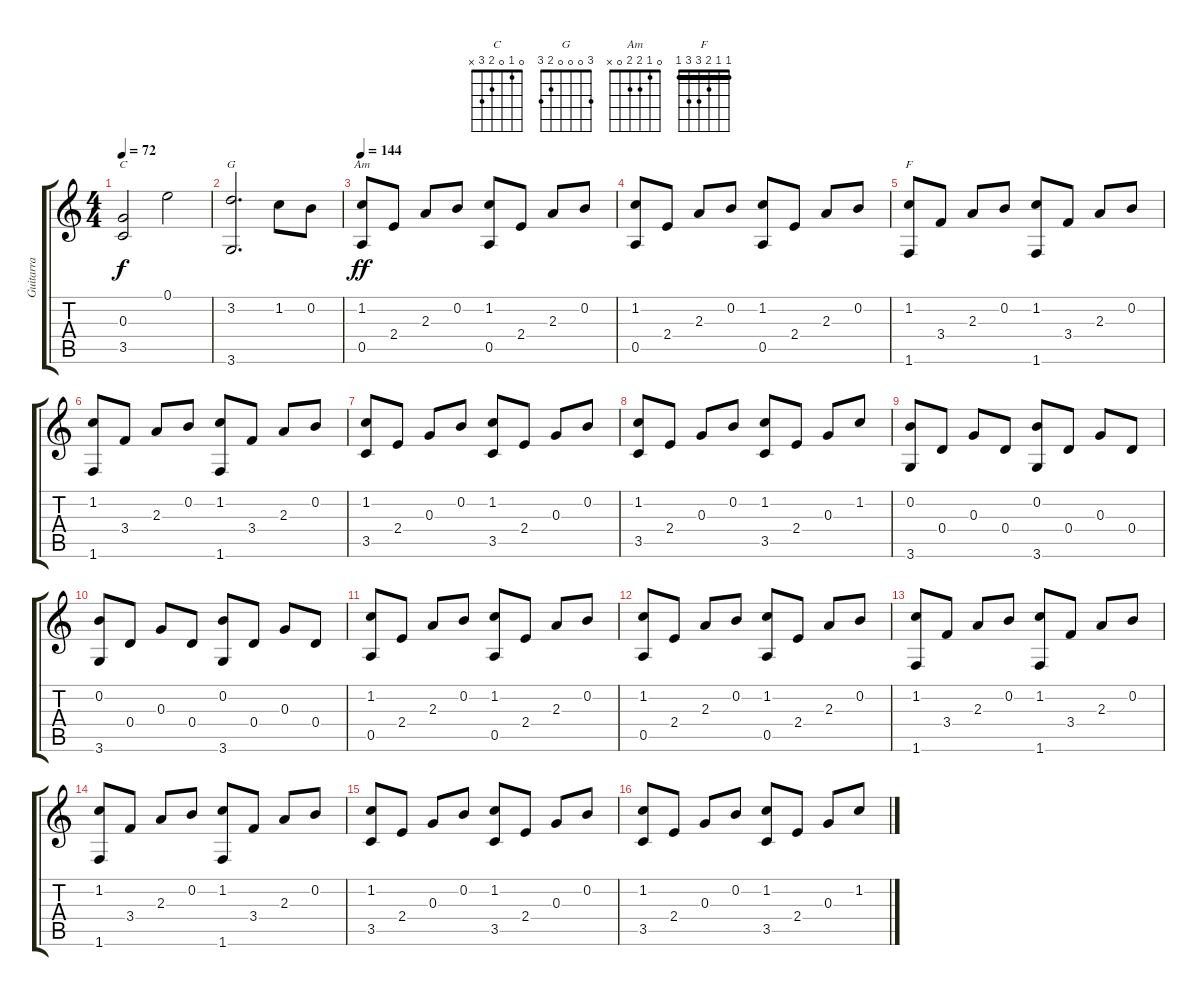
\track ("Guitarra" "Guitarra") {instrument acousticguitarsteel}
\staff {score tabs}
\tuning (E4 B3 G3 D3 A2 E2) {hide}
\chord ("C" 0 1 0 2 3 x)
\chord ("G" 3 0 0 0 2 3)
\chord ("Am" 0 1 2 2 0 x)
\chord ("F" 1 1 2 3 3 1) {barre 1}
\ts (4 4)
\tempo 72
\clef g2
\ks aminor
(0.3 3.5).2{ch "C" dy f} 0.1.2 |
(3.2 3.6).2{d ch "G"} 1.2.8 0.2.8 |
\tempo 144
(1.2 0.5).8{ch "Am" dy ff} 2.4.8 2.3.8 0.2.8 (1.2 0.5).8 2.4.8 2.3.8 0.2.8 |
(1.2 0.5).8 2.4.8 2.3.8 0.2.8 (1.2 0.5).8 2.4.8 2.3.8 0.2.8 |
(1.2 1.6).8{ch "F"} 3.4.8 2.3.8 0.2.8 (1.2 1.6).8 3.4.8 2.3.8 0.2.8 |
(1.2 1.6).8 3.4.8 2.3.8 0.2.8 (1.2 1.6).8 3.4.8 2.3.8 0.2.8 |
(1.2 3.5).8 2.4.8 0.3.8 0.2.8 (1.2 3.5).8 2.4.8 0.3.8 0.2.8 |
(1.2 3.5).8 2.4.8 0.3.8 0.2.8 (1.2 3.5).8 2.4.8 0.3.8 1.2.8 |
(0.2 3.6).8 0.4.8 0.3.8 0.4.8 (0.2 3.6).8 0.4.8 0.3.8 0.4.8 |
(0.2 3.6).8 0.4.8 0.3.8 0.4.8 (0.2 3.6).8 0.4.8 0.3.8 0.4.8 |
(1.2 0.5).8 2.4.8 2.3.8 0.2.8 (1.2 0.5).8 2.4.8 2.3.8 0.2.8 |
(1.2 0.5).8 2.4.8 2.3.8 0.2.8 (1.2 0.5).8 2.4.8 2.3.8 0.2.8 |
(1.2 1.6).8 3.4.8 2.3.8 0.2.8 (1.2 1.6).8 3.4.8 2.3.8 0.2.8 |
(1.2 1.6).8 3.4.8 2.3.8 0.2.8 (1.2 1.6).8 3.4.8 2.3.8 0.2.8 |
(1.2 3.5).8 2.4.8 0.3.8 0.2.8 (1.2 3.5).8 2.4.8 0.3.8 0.2.8 |
(1.2 3.5).8 2.4.8 0.3.8 0.2.8 (1.2 3.5).8 2.4.8 0.3.8 1.2.8
